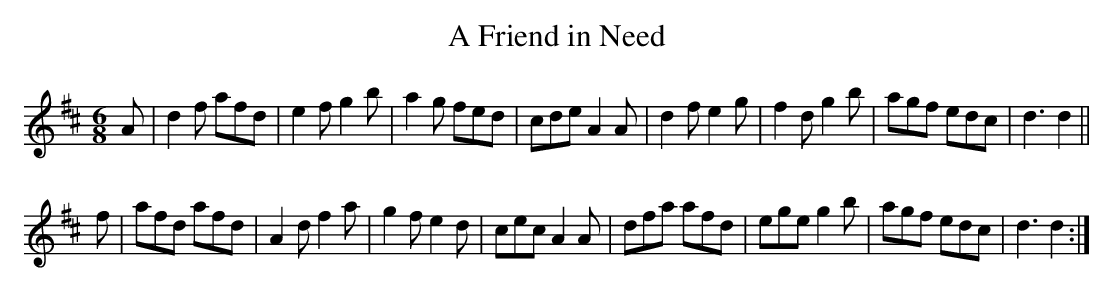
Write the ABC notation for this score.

X:1
T:Friend in Need, A
M:6/8
K:D
A|\
d2f afd| e2f g2b| a2g fed| cde A2A|\
d2f e2g| f2d g2b| agf edc| d3 d2||
f|\
afd afd| A2d f2a| g2f e2d| cec A2A|\
dfa afd| ege g2b| agf edc| d3 d2:|
